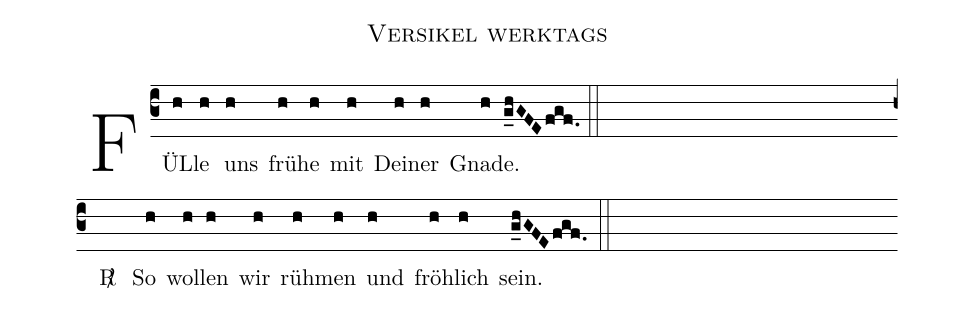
name:Versikel werktags;
%%
(c3) FÜL(h)le(h) uns(h) frü(h)he(h) mit(h) Dei(h)ner(h) Gna(h)de.(g_hGFE/fgf.) (::Z)
<sp>R/</sp>() So(h) wol(h)len(h) wir(h) rüh(h)men(h) und(h) fröh(h)lich(h) sein.(g_hGFE/fgf.) (::)
